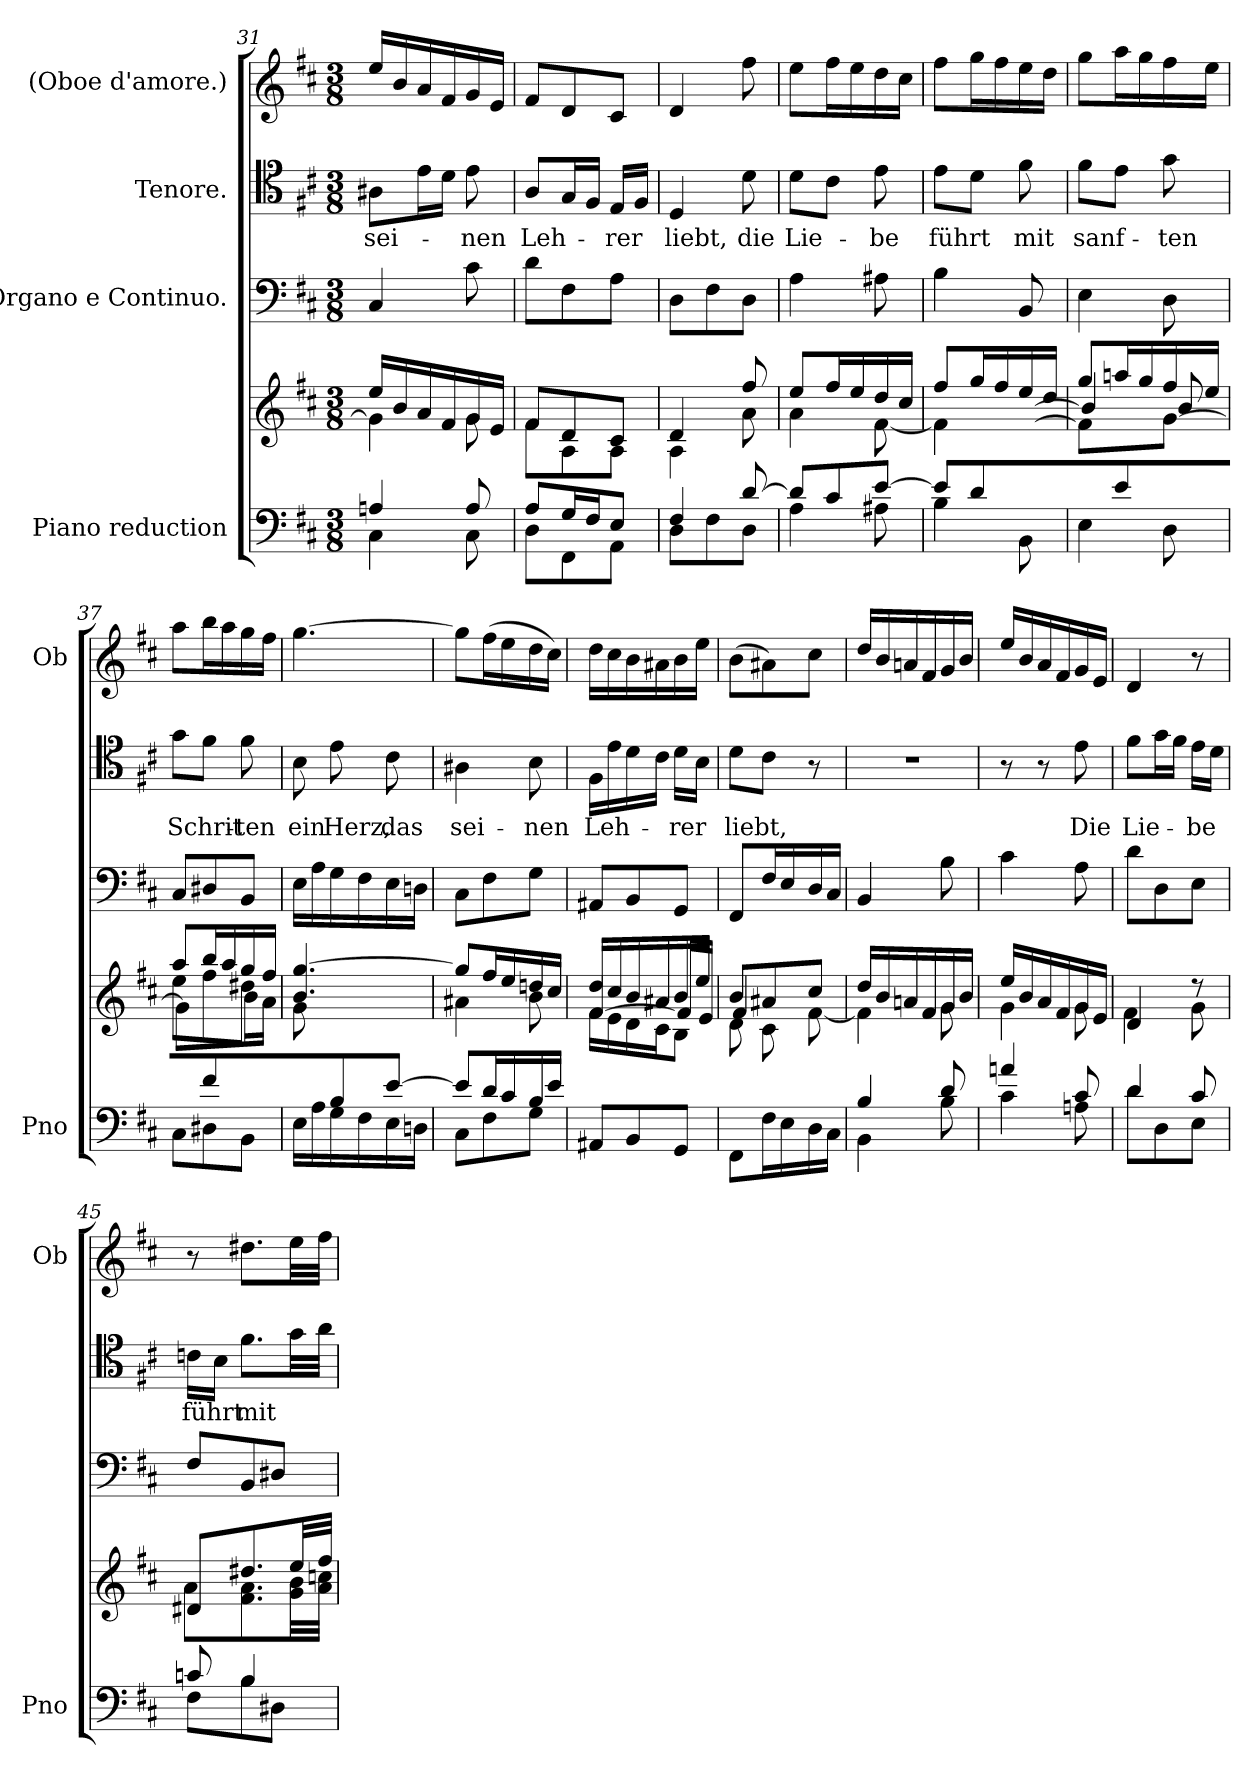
**kern	**kern	**kern	**kern	**text	**kern
*part4	*part4	*part3	*part2	*part2	*part1
*staff5	*staff4	*staff3	*staff2	*staff2	*staff1
*I"Piano reduction	*	*I"Organo e  Continuo.	*I"Tenore.	*	*I"(Oboe d'amore.)
*I'Pno	*	*	*	*	*I'Ob
*clefF4	*clefG2	*clefF4	*clefC4	*	*clefG2
*k[f#c#]	*k[f#c#]	*k[f#c#]	*k[f#c#]	*	*k[f#c#]
*D:	*D:	*D:	*D:	*	*D:
*M3/8	*M3/8	*M3/8	*M3/8	*	*M3/8
=31	=31	=31	=31	=31	=31
*^	*^	*	*	*	*
!	!	!	!	!	!	!LO:LY:b	!
4An/	4C#\	16ee/LL	4g\]	4C#/	8A#X\L	sei-	16ee/LL
.	.	16b/	.	.	.	.	16b/
.	.	16a/	.	.	16e\L	.	16a/
.	.	16f#/	.	.	16d\JJ	.	16f#/
!	!	!	!	!	!	!LO:LY:b	!
8A/	8C#\	16g/	8g\	8c#\	8e\	-nen	16g/
.	.	16e/JJ	.	.	.	.	16e/JJ
=32	=32	=32	=32	=32	=32	=32	=32
!	!	!	!	!	!	!LO:LY:b	!
8A/L	8D\L	8f#/L	8f#\L	8d\L	8A/L	Leh-	8f#/L
16G/L	8FF#\	8d/	8A\	8F#\	16G/L	.	8d/
16F#/J	.	.	.	.	16F#/JJ	.	.
!	!	!	!	!	!	!LO:LY:b	!
8E/J	8AA\J	8c#/J	8A\J	8A\J	16E/LL	-rer	8c#/J
.	.	.	.	.	16F#/JJ	.	.
=33	=33	=33	=33	=33	=33	=33	=33
!	!	!	!	!	!	!LO:LY:b	!
4F#/	8D\L	4d/	4A\	8D\L	4D/	liebt,	4d/
.	8F#\	.	.	8F#\	.	.	.
!	!	!	!	!	!	!LO:LY:b	!
[8d/	8D\J	8ff#/	8a\	8D\J	8d\	die	8ff#\
=34	=34	=34	=34	=34	=34	=34	=34
!	!	!	!	!	!	!LO:LY:b	!
8d/L]	4A\	8ee/L	4a\	4A\	8d\L	Lie-	8ee\L
8c#/	.	16ff#/L	.	.	8c#\J	.	16ff#\L
.	.	16ee/	.	.	.	.	16ee\
!	!	!	!	!	!	!LO:LY:b	!
[8e/J	8A#X\	16dd/	[8f#\	8A#X\	8e\	be	16dd\
.	.	16cc#/JJ	.	.	.	.	16cc#\JJ
=35	=35	=35	=35	=35	=35	=35	=35
*	*	*	*^	*	*	*	*
!	!	!	!	!	!	!	!LO:LY:b	!
8e/L]	4B\	8ff#/L	4f#\]	4ryy	4B\	8e\L	führt	8ff#\L
8d/	.	16gg/L	.	.	.	8d\J	.	16gg\L
.	.	16ff#/	.	.	.	.	.	16ff#\
!	!	!	!	!	!	!	!LO:LY:b	!
8ryy	8BB\	16ee/	8ryy	[8f#\ [8b\J	8BB/	8f#\	mit	16ee\
.	.	16dd/JJ	.	.	.	.	.	16dd\JJ
=36	=36	=36	=36	=36	=36	=36	=36	=36
!	!	!	!	!	!	!	!LO:LY:b	!
8ryy	4E\	8gg/L	4b/]	8f#\L]	4E\	8f#\L	sanf-	8gg\L
8e/	.	16aan/L	.	8ryy	.	8e\J	.	16aa\L
.	.	16gg/	.	.	.	.	.	16gg\
!	!	!	!	!	!	!	!LO:LY:b	!
8ryy	8D\	16ff#/	8b/	[8g\J	8D\	8g\	ten	16ff#\
.	.	16ee/JJ	.	.	.	.	.	16ee\JJ
=37	=37	=37	=37	=37	=37	=37	=37	=37
!	!	!	!	!	!	!	!LO:LY:b	!
8ryy	8C#\L	8aa/L	8ee\L	8g\L]	8C#/L	8g\L	Schrit-	8aa\L
8f#/	8D#X\	16bb/L	8ff#\	8ryy	8D#X/	8f#\J	.	16bb\L
.	.	16aa/	.	.	.	.	.	16aa\
!	!	!	!	!	!	!	!LO:LY:b	!
8ryy	8BB\J	16gg/	8dd#X\J	16b\L	8BB/J	8f#\	ten	16gg\
.	.	16ff#/JJ	.	16a\JJ	.	.	.	16ff#\JJ
!!LO:LB:g=z
=38	=38	=38	=38	=38	=38	=38	=38	=38
!	!	!	!	!	!	!	!LO:LY:b	!
*	*	*	*v	*v	*	*	*	*
8ryy	16E\LL	4.b/ [4.gg/	8g\L	16E\LL	8B\	ein	[4.gg\
.	16A\	.	.	16A\	.	.	.
!	!	!	!	!	!	!LO:LY:b	!
8B/	16G\	.	4ryy	16G\	8e\	Herz,	.
.	16F#\	.	.	16F#\	.	.	.
!	!	!	!	!	!	!LO:LY:b	!
[8e/J	16E\	.	.	16E\	8c#\	das	.
.	16Dn\JJ	.	.	16Dn\JJ	.	.	.
=39	=39	=39	=39	=39	=39	=39	=39
!	!	!	!	!	!	!LO:LY:b	!
8e/L]	8C#\L	8gg/L]	4a#X\	8C#\L	4A#X\	sei-	8gg\L]
16d/L	8F#\	16ff#/L	.	8F#\	.	.	(>16ff#\L
16c#/	.	16ee/	.	.	.	.	16ee\
!	!	!	!	!	!	!LO:LY:b	!
16B/	8G\J	16ddn/	8b\	8G\J	8B\	-nen	16dd\
16e/JJ	.	16cc#/JJ	.	.	.	.	16cc#\JJ)
*v	*v	*	*	*	*	*	*
=40	=40	=40	=40	=40	=40	=40
*	*	*^	*	*	*	*
!	!	!	!	!	!	!LO:LY:b	!
8AA#X/L	16dd/LL	16f#\LL	[4f#/	8AA#X/L	16F#\LL	Leh-	16dd\LL
.	16cc#/	16e\	.	.	16e\	.	16cc#\
8BB/	16b/	16d\	.	8BB/	16d\	.	16b\
.	16a#X/	16c#\J	.	.	16c#\JJ	.	16a#X\
!	!	!	!	!	!	!LO:LY:b	!
8GG/J	16b/	8B\J	16f#/LL]	8GG/J	16d\LL	-rer	16b\
.	16ee/JJ	.	16e/JJ	.	16B\JJ	.	16ee\JJ
=41	=41	=41	=41	=41	=41	=41	=41
*^	*	*	*	*	*	*	*
!	!	!	!	!	!	!	!LO:LY:b	!
4ryy	8FF#\L	8b/L	4f#/	8d\L	8FF#/L	8d\L	liebt,	(>8b\L
.	16F#\L	8a#X/	.	8c#\	16F#/L	8c#\J	.	8a#X\)
.	16E\	.	.	.	16E/	.	.	.
8A#X/J	16D\	8cc#/J	[8f#\	8ryy	16D/	8r	.	8cc#\J
.	16C#\JJ	.	.	.	16C#/JJ	.	.	.
*	*	*	*v	*v	*	*	*	*
=42	=42	=42	=42	=42	=42	=42	=42
4B/	4BB\	16dd/LL	4f#\]	4BB/	4.r	.	16dd/LL
.	.	16b/	.	.	.	.	16b/
.	.	16an/	.	.	.	.	16an/
.	.	16f#/	.	.	.	.	16f#/
8d/	8B\	16g/	8g\	8B\	.	.	16g/
.	.	16b/JJ	.	.	.	.	16b/JJ
=43	=43	=43	=43	=43	=43	=43	=43
4an/	4c#\	16ee/LL	4g\	4c#\	8r	.	16ee/LL
.	.	16b/	.	.	.	.	16b/
.	.	16a/	.	.	8r	.	16a/
.	.	16f#/	.	.	.	.	16f#/
!	!	!	!	!	!	!LO:LY:b	!
8c#/	8An\	16g/	8g\	8A\	8e\	Die	16g/
.	.	16e/JJ	.	.	.	.	16e/JJ
=44	=44	=44	=44	=44	=44	=44	=44
!	!	!	!	!	!	!LO:LY:b	!
4d/	8d\L	4d/	4f#\	8d\L	8f#\L	Lie-	4d/
.	8D\	.	.	8D\	16g\L	.	.
.	.	.	.	.	16f#\JJ	.	.
!	!	!	!	!	!	!LO:LY:b	!
8c#/	8E\J	8r	8g\	8E\J	16e\LL	be	8r
.	.	.	.	.	16d\JJ	.	.
=45	=45	=45	=45	=45	=45	=45	=45
!	!	!	!	!	!	!LO:LY:b	!
8cn/	8F#\L	8d#X/L	8a\L	8F#/L	16cn\LL	führt	8r
.	.	.	.	.	16B\JJ	.	.
!	!	!	!	!	!	!LO:LY:b	!
4B/	8B\	8.dd#X/	8.f#\ 8.a\	8BB/	8.f#\L	mit	8.dd#X\L
.	8D#X\J	.	.	8D#X/J	.	.	.
.	.	32ee/LL	32g\ 32b\LL	.	32g\LL	.	32ee\LL
.	.	32ff#/JJJ	32a\ 32ccn\JJJ	.	32a\JJJ	.	32ff#\JJJ
*v	*v	*	*	*	*	*	*
*	*v	*v	*	*	*	*
=	=	=	=	=	=
*-	*-	*-	*-	*-	*-
